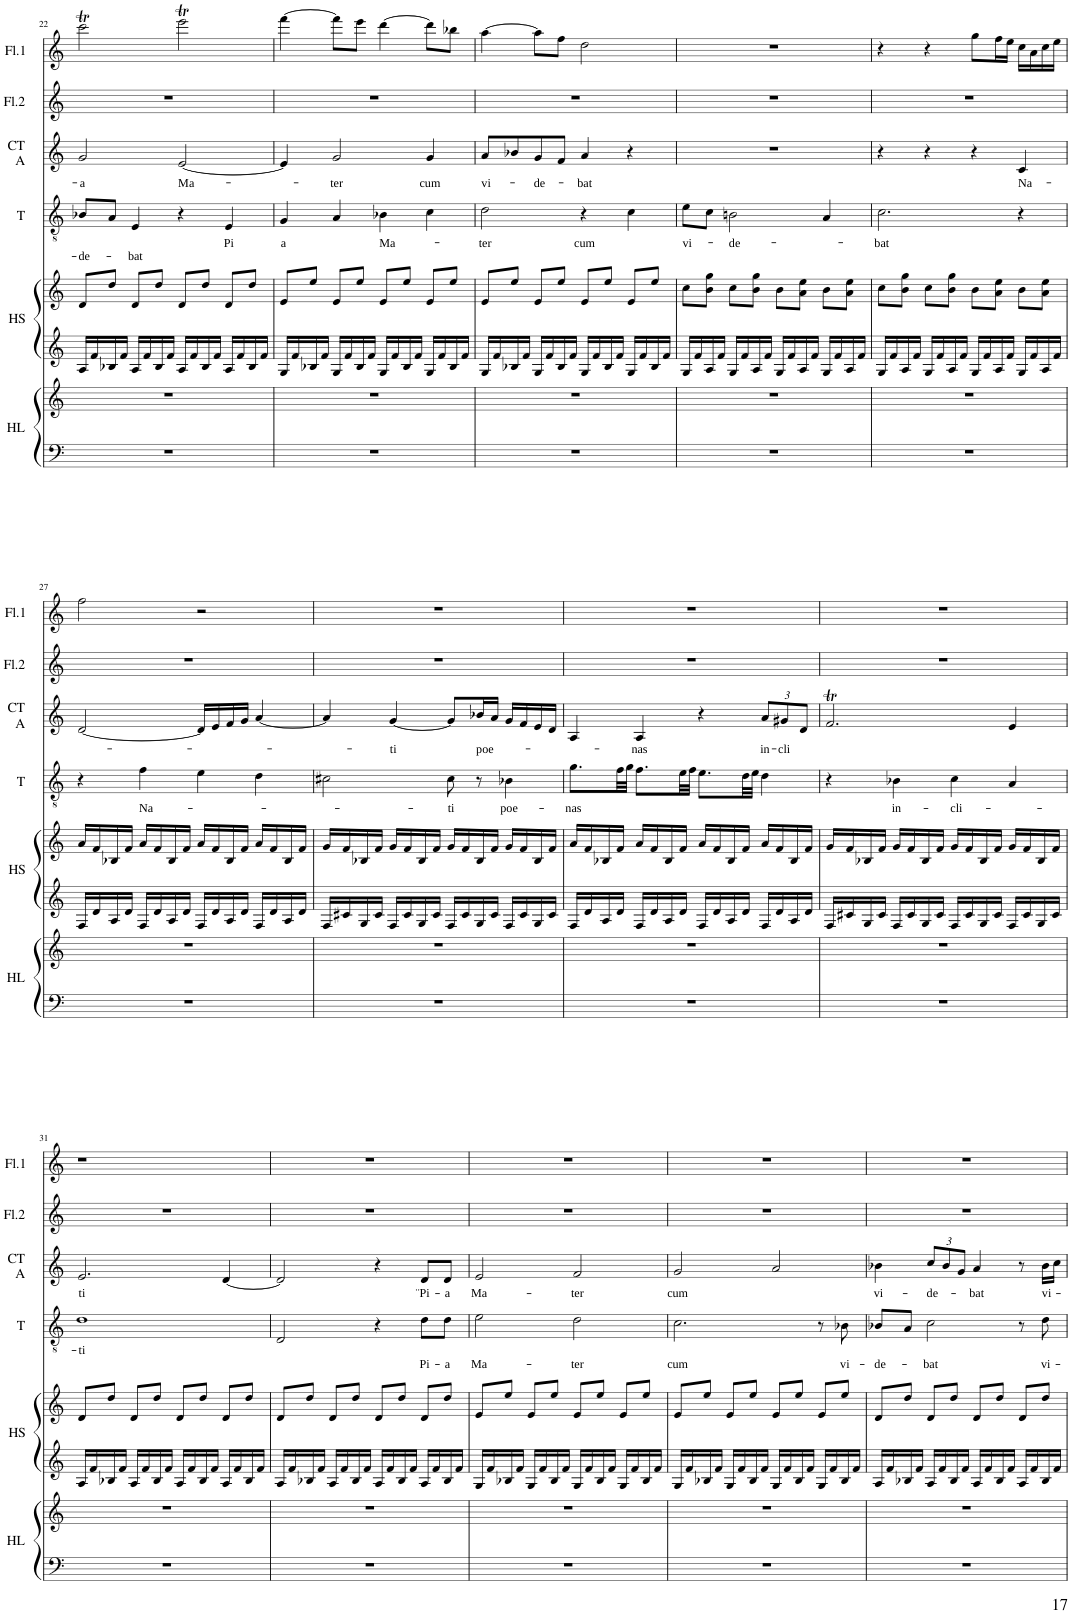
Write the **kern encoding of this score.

**kern	**kern	**kern	**kern	**kern	**text	**text	**kern	**text	**kern	**kern
*part6	*part6	*part5	*part5	*part4	*part4	*part4	*part3	*part3	*part2	*part1
*staff8	*staff7	*staff6	*staff5	*staff4	*staff4	*staff4	*staff3	*staff3	*staff2	*staff1
*I"Harpe à leviers	*	*I"Harpe  SOLO	*	*I"Ténor	*	*	*I"Contre- Ténor / Alto	*	*I"Flûte 2	*I"Flûte 1
*I'HL	*	*I'HS	*	*I'T	*	*	*I'CT A	*	*I'Fl.2	*I'Fl.1
!!LO:PB:g=z
*clefF4	*clefG2	*clefG2	*clefG2	*clefGv2	*	*	*clefG2	*	*clefG2	*clefG2
*k[]	*k[]	*k[]	*k[]	*k[]	*	*	*k[]	*	*k[]	*k[]
*M4/4	*M4/4	*M4/4	*M4/4	*M4/4	*	*	*M4/4	*	*M4/4	*M4/4
=22	=22	=22	=22	=22	=22	=22	=22	=22	=22	=22
!	!	!	!	!	!	!LO:LY:b	!	!LO:LY:b	!	!
1r	1r	16A/LL	8d/L	8B-X/L	.	de-	2g/	-a	1r	2cccT\
.	.	16f/	.	.	.	.	.	.	.	.
.	.	16B-X/	8dd/J	8A/J	.	.	.	.	.	.
.	.	16f/JJ	.	.	.	.	.	.	.	.
!	!	!	!	!	!	!LO:LY:b	!	!	!	!
.	.	16A/LL	8d/L	4E/	.	-bat	.	.	.	.
.	.	16f/	.	.	.	.	.	.	.	.
.	.	16B-/	8dd/J	.	.	.	.	.	.	.
.	.	16f/JJ	.	.	.	.	.	.	.	.
!	!	!	!	!	!	!	!	!LO:LY:b	!	!
.	.	16A/LL	8d/L	4r	.	.	[2e/	Ma-	.	2eeet\
.	.	16f/	.	.	.	.	.	.	.	.
.	.	16B-/	8dd/J	.	.	.	.	.	.	.
.	.	16f/JJ	.	.	.	.	.	.	.	.
!	!	!	!	!	!LO:LY:b	!	!	!	!	!
.	.	16A/LL	8d/L	4E/	Pi	.	.	.	.	.
.	.	16f/	.	.	.	.	.	.	.	.
.	.	16B-/	8dd/J	.	.	.	.	.	.	.
.	.	16f/JJ	.	.	.	.	.	.	.	.
=23	=23	=23	=23	=23	=23	=23	=23	=23	=23	=23
!	!	!	!	!	!LO:LY:b	!	!	!	!	!
1r	1r	16G/LL	8e/L	4G/	a	.	4e/]	.	1r	[4fff\
.	.	16f/	.	.	.	.	.	.	.	.
.	.	16B-X/	8ee/J	.	.	.	.	.	.	.
.	.	16f/JJ	.	.	.	.	.	.	.	.
!	!	!	!	!	!	!	!	!LO:LY:b	!	!
.	.	16G/LL	8e/L	4A/	.	.	2g/	ter	.	8fff\L]
.	.	16f/	.	.	.	.	.	.	.	.
.	.	16B-/	8ee/J	.	.	.	.	.	.	8eee\J
.	.	16f/JJ	.	.	.	.	.	.	.	.
!	!	!	!	!	!LO:LY:b	!	!	!	!	!
.	.	16G/LL	8e/L	4B-X\	Ma-	.	.	.	.	[4ddd\
.	.	16f/	.	.	.	.	.	.	.	.
.	.	16B-/	8ee/J	.	.	.	.	.	.	.
.	.	16f/JJ	.	.	.	.	.	.	.	.
!	!	!	!	!	!	!	!	!LO:LY:b	!	!
.	.	16G/LL	8e/L	4c\	.	.	4g/	cum	.	8ddd\L]
.	.	16f/	.	.	.	.	.	.	.	.
.	.	16B-/	8ee/J	.	.	.	.	.	.	8bb-X\J
.	.	16f/JJ	.	.	.	.	.	.	.	.
=24	=24	=24	=24	=24	=24	=24	=24	=24	=24	=24
!	!	!	!	!	!LO:LY:b	!	!	!LO:LY:b	!	!
1r	1r	16G/LL	8e/L	2d\	-ter	.	8a/L	vi-	1r	[4aa\
.	.	16f/	.	.	.	.	.	.	.	.
.	.	16B-X/	8ee/J	.	.	.	8b-X/	.	.	.
.	.	16f/JJ	.	.	.	.	.	.	.	.
!	!	!	!	!	!	!	!	!LO:LY:b	!	!
.	.	16G/LL	8e/L	.	.	.	8g/	-de-	.	8aa\L]
.	.	16f/	.	.	.	.	.	.	.	.
.	.	16B-/	8ee/J	.	.	.	8f/J	.	.	8ff\J
.	.	16f/JJ	.	.	.	.	.	.	.	.
!	!	!	!	!	!LO:LY:b	!	!	!LO:LY:b	!	!
.	.	16G/LL	8e/L	4r	cum	.	4a/	-bat	.	2dd\
.	.	16f/	.	.	.	.	.	.	.	.
.	.	16B-/	8ee/J	.	.	.	.	.	.	.
.	.	16f/JJ	.	.	.	.	.	.	.	.
.	.	16G/LL	8e/L	4c\	.	.	4r	.	.	.
.	.	16f/	.	.	.	.	.	.	.	.
.	.	16B-/	8ee/J	.	.	.	.	.	.	.
.	.	16f/JJ	.	.	.	.	.	.	.	.
=25	=25	=25	=25	=25	=25	=25	=25	=25	=25	=25
!	!	!	!	!	!LO:LY:b	!	!	!	!	!
1r	1r	16G/LL	8cc\L	8e\L	vi-	.	1r	.	1r	1r
.	.	16f/	.	.	.	.	.	.	.	.
.	.	16A/	8b\ 8gg\J	8c\J	.	.	.	.	.	.
.	.	16f/JJ	.	.	.	.	.	.	.	.
!	!	!	!	!	!LO:LY:b	!	!	!	!	!
.	.	16G/LL	8cc\L	2Bn\	-de-	.	.	.	.	.
.	.	16f/	.	.	.	.	.	.	.	.
.	.	16A/	8b\ 8gg\J	.	.	.	.	.	.	.
.	.	16f/JJ	.	.	.	.	.	.	.	.
.	.	16G/LL	8b\L	.	.	.	.	.	.	.
.	.	16f/	.	.	.	.	.	.	.	.
.	.	16A/	8a\ 8ee\J	.	.	.	.	.	.	.
.	.	16f/JJ	.	.	.	.	.	.	.	.
.	.	16G/LL	8b\L	4A/	.	.	.	.	.	.
.	.	16f/	.	.	.	.	.	.	.	.
.	.	16A/	8a\ 8ee\J	.	.	.	.	.	.	.
.	.	16f/JJ	.	.	.	.	.	.	.	.
=26	=26	=26	=26	=26	=26	=26	=26	=26	=26	=26
!	!	!	!	!	!LO:LY:b	!	!	!	!	!
1r	1r	16G/LL	8cc\L	2.c\	-bat	.	4r	.	1r	4r
.	.	16f/	.	.	.	.	.	.	.	.
.	.	16A/	8b\ 8gg\J	.	.	.	.	.	.	.
.	.	16f/JJ	.	.	.	.	.	.	.	.
.	.	16G/LL	8cc\L	.	.	.	4r	.	.	4r
.	.	16f/	.	.	.	.	.	.	.	.
.	.	16A/	8b\ 8gg\J	.	.	.	.	.	.	.
.	.	16f/JJ	.	.	.	.	.	.	.	.
.	.	16G/LL	8b\L	.	.	.	4r	.	.	8gg\L
.	.	16f/	.	.	.	.	.	.	.	.
.	.	16A/	8a\ 8ee\J	.	.	.	.	.	.	16ff\L
.	.	16f/JJ	.	.	.	.	.	.	.	16ee\JJ
!	!	!	!	!	!	!	!	!LO:LY:b	!	!
.	.	16G/LL	8b\L	4r	.	.	4c/	Na-	.	16cc\LL
.	.	16f/	.	.	.	.	.	.	.	16a\
.	.	16A/	8a\ 8ee\J	.	.	.	.	.	.	16cc\
.	.	16f/JJ	.	.	.	.	.	.	.	16ee\JJ
!!LO:LB:g=z
=27	=27	=27	=27	=27	=27	=27	=27	=27	=27	=27
1r	1r	16F/LL	16a/LL	4r	.	.	[2d/	.	1r	2ff\
.	.	16d/	16f/	.	.	.	.	.	.	.
.	.	16A/	16B-X/	.	.	.	.	.	.	.
.	.	16d/JJ	16f/JJ	.	.	.	.	.	.	.
!	!	!	!	!	!LO:LY:b	!	!	!	!	!
.	.	16F/LL	16a/LL	4f\	Na-	.	.	.	.	.
.	.	16d/	16f/	.	.	.	.	.	.	.
.	.	16A/	16B-/	.	.	.	.	.	.	.
.	.	16d/JJ	16f/JJ	.	.	.	.	.	.	.
.	.	16F/LL	16a/LL	4e\	.	.	16d/LL]	.	.	2r
.	.	16d/	16f/	.	.	.	16e/	.	.	.
.	.	16A/	16B-/	.	.	.	16f/	.	.	.
.	.	16d/JJ	16f/JJ	.	.	.	16g/JJ	.	.	.
.	.	16F/LL	16a/LL	4d\	.	.	[4a/	.	.	.
.	.	16d/	16f/	.	.	.	.	.	.	.
.	.	16A/	16B-/	.	.	.	.	.	.	.
.	.	16d/JJ	16f/JJ	.	.	.	.	.	.	.
=28	=28	=28	=28	=28	=28	=28	=28	=28	=28	=28
1r	1r	16F/LL	16g/LL	2c#X\	.	.	4a/]	.	1r	1r
.	.	16c#X/	16f/	.	.	.	.	.	.	.
.	.	16G/	16B-X/	.	.	.	.	.	.	.
.	.	16c#/JJ	16f/JJ	.	.	.	.	.	.	.
!	!	!	!	!	!	!	!	!LO:LY:b	!	!
.	.	16F/LL	16g/LL	.	.	.	[4g/	-ti	.	.
.	.	16c#/	16f/	.	.	.	.	.	.	.
.	.	16G/	16B-/	.	.	.	.	.	.	.
.	.	16c#/JJ	16f/JJ	.	.	.	.	.	.	.
!	!	!	!	!	!LO:LY:b	!	!	!	!	!
.	.	16F/LL	16g/LL	8c#\	-ti	.	8g/L]	.	.	.
.	.	16c#/	16f/	.	.	.	.	.	.	.
!	!	!	!	!	!	!	!	!LO:LY:b	!	!
.	.	16G/	16B-/	8r	.	.	16b-X/L	poe-	.	.
.	.	16c#/JJ	16f/JJ	.	.	.	16a/JJ	.	.	.
!	!	!	!	!	!LO:LY:b	!	!	!	!	!
.	.	16F/LL	16g/LL	4B-X\	poe-	.	16g/LL	.	.	.
.	.	16c#/	16f/	.	.	.	16f/	.	.	.
.	.	16G/	16B-/	.	.	.	16e/	.	.	.
.	.	16c#/JJ	16f/JJ	.	.	.	16d/JJ	.	.	.
=29	=29	=29	=29	=29	=29	=29	=29	=29	=29	=29
!	!	!	!	!	!LO:LY:b	!	!	!	!	!
1r	1r	16F/LL	16a/LL	8.g\L	nas	.	4A/	.	1r	1r
.	.	16d/	16f/	.	.	.	.	.	.	.
.	.	16A/	16B-X/	.	.	.	.	.	.	.
.	.	16d/JJ	16f/JJ	32f\LL	.	.	.	.	.	.
.	.	.	.	32g\JJJ	.	.	.	.	.	.
!	!	!	!	!	!	!	!	!LO:LY:b	!	!
.	.	16F/LL	16a/LL	8.f\L	.	.	4A/	-nas	.	.
.	.	16d/	16f/	.	.	.	.	.	.	.
.	.	16A/	16B-/	.	.	.	.	.	.	.
.	.	16d/JJ	16f/JJ	32e\LL	.	.	.	.	.	.
.	.	.	.	32f\JJJ	.	.	.	.	.	.
.	.	16F/LL	16a/LL	8.e\L	.	.	4r	.	.	.
.	.	16d/	16f/	.	.	.	.	.	.	.
.	.	16A/	16B-/	.	.	.	.	.	.	.
.	.	16d/JJ	16f/JJ	32d\LL	.	.	.	.	.	.
.	.	.	.	32e\JJJ	.	.	.	.	.	.
*	*	*	*	*	*	*	*Xbrackettup	*	*	*
!	!	!	!	!	!	!	!	!LO:LY:b	!	!
.	.	16F/LL	16a/LL	4d\	.	.	12a/L	in-	.	.
.	.	16d/	16f/	.	.	.	.	.	.	.
!	!	!	!	!	!	!	!	!LO:LY:b	!	!
.	.	.	.	.	.	.	12g#X/	-cli	.	.
.	.	16A/	16B-/	.	.	.	.	.	.	.
.	.	.	.	.	.	.	12d/J	.	.	.
.	.	16d/JJ	16f/JJ	.	.	.	.	.	.	.
=30	=30	=30	=30	=30	=30	=30	=30	=30	=30	=30
1r	1r	16F/LL	16g/LL	4r	.	.	2.fT/	.	1r	1r
.	.	16c#X/	16f/	.	.	.	.	.	.	.
.	.	16G/	16B-X/	.	.	.	.	.	.	.
.	.	16c#/JJ	16f/JJ	.	.	.	.	.	.	.
!	!	!	!	!	!LO:LY:b	!	!	!	!	!
.	.	16F/LL	16g/LL	4B-X\	in-	.	.	.	.	.
.	.	16c#/	16f/	.	.	.	.	.	.	.
.	.	16G/	16B-/	.	.	.	.	.	.	.
.	.	16c#/JJ	16f/JJ	.	.	.	.	.	.	.
!	!	!	!	!	!LO:LY:b	!	!	!	!	!
.	.	16F/LL	16g/LL	4c\	-cli-	.	.	.	.	.
.	.	16c#/	16f/	.	.	.	.	.	.	.
.	.	16G/	16B-/	.	.	.	.	.	.	.
.	.	16c#/JJ	16f/JJ	.	.	.	.	.	.	.
.	.	16F/LL	16g/LL	4A/	.	.	4e/	.	.	.
.	.	16c#/	16f/	.	.	.	.	.	.	.
.	.	16G/	16B-/	.	.	.	.	.	.	.
.	.	16c#/JJ	16f/JJ	.	.	.	.	.	.	.
!!LO:LB:g=z
=31	=31	=31	=31	=31	=31	=31	=31	=31	=31	=31
!	!	!	!	!	!LO:LY:b	!	!	!LO:LY:b	!	!
1r	1r	16A/LL	8d/L	1d	-ti	.	2.e/	ti	1r	1r
.	.	16f/	.	.	.	.	.	.	.	.
.	.	16B-X/	8dd/J	.	.	.	.	.	.	.
.	.	16f/JJ	.	.	.	.	.	.	.	.
.	.	16A/LL	8d/L	.	.	.	.	.	.	.
.	.	16f/	.	.	.	.	.	.	.	.
.	.	16B-/	8dd/J	.	.	.	.	.	.	.
.	.	16f/JJ	.	.	.	.	.	.	.	.
.	.	16A/LL	8d/L	.	.	.	.	.	.	.
.	.	16f/	.	.	.	.	.	.	.	.
.	.	16B-/	8dd/J	.	.	.	.	.	.	.
.	.	16f/JJ	.	.	.	.	.	.	.	.
.	.	16A/LL	8d/L	.	.	.	[4d/	.	.	.
.	.	16f/	.	.	.	.	.	.	.	.
.	.	16B-/	8dd/J	.	.	.	.	.	.	.
.	.	16f/JJ	.	.	.	.	.	.	.	.
=32	=32	=32	=32	=32	=32	=32	=32	=32	=32	=32
1r	1r	16A/LL	8d/L	2D/	.	.	2d/]	.	1r	1r
.	.	16f/	.	.	.	.	.	.	.	.
.	.	16B-X/	8dd/J	.	.	.	.	.	.	.
.	.	16f/JJ	.	.	.	.	.	.	.	.
.	.	16A/LL	8d/L	.	.	.	.	.	.	.
.	.	16f/	.	.	.	.	.	.	.	.
.	.	16B-/	8dd/J	.	.	.	.	.	.	.
.	.	16f/JJ	.	.	.	.	.	.	.	.
.	.	16A/LL	8d/L	4r	.	.	4r	.	.	.
.	.	16f/	.	.	.	.	.	.	.	.
.	.	16B-/	8dd/J	.	.	.	.	.	.	.
.	.	16f/JJ	.	.	.	.	.	.	.	.
!	!	!	!	!	!	!LO:LY:b	!	!LO:LY:b	!	!
.	.	16A/LL	8d/L	8d\L	.	Pi-	8d/L	¨Pi-	.	.
.	.	16f/	.	.	.	.	.	.	.	.
!	!	!	!	!	!	!LO:LY:b	!	!LO:LY:b	!	!
.	.	16B-/	8dd/J	8d\J	.	-a	8d/J	-a	.	.
.	.	16f/JJ	.	.	.	.	.	.	.	.
=33	=33	=33	=33	=33	=33	=33	=33	=33	=33	=33
!	!	!	!	!	!	!LO:LY:b	!	!LO:LY:b	!	!
1r	1r	16G/LL	8e/L	2e\	.	Ma-	2e/	Ma-	1r	1r
.	.	16f/	.	.	.	.	.	.	.	.
.	.	16B-X/	8ee/J	.	.	.	.	.	.	.
.	.	16f/JJ	.	.	.	.	.	.	.	.
.	.	16G/LL	8e/L	.	.	.	.	.	.	.
.	.	16f/	.	.	.	.	.	.	.	.
.	.	16B-/	8ee/J	.	.	.	.	.	.	.
.	.	16f/JJ	.	.	.	.	.	.	.	.
!	!	!	!	!	!	!LO:LY:b	!	!LO:LY:b	!	!
.	.	16G/LL	8e/L	2d\	.	-ter	2f/	ter	.	.
.	.	16f/	.	.	.	.	.	.	.	.
.	.	16B-/	8ee/J	.	.	.	.	.	.	.
.	.	16f/JJ	.	.	.	.	.	.	.	.
.	.	16G/LL	8e/L	.	.	.	.	.	.	.
.	.	16f/	.	.	.	.	.	.	.	.
.	.	16B-/	8ee/J	.	.	.	.	.	.	.
.	.	16f/JJ	.	.	.	.	.	.	.	.
=34	=34	=34	=34	=34	=34	=34	=34	=34	=34	=34
!	!	!	!	!	!	!LO:LY:b	!	!LO:LY:b	!	!
1r	1r	16G/LL	8e/L	2.c\	.	cum	2g/	cum	1r	1r
.	.	16f/	.	.	.	.	.	.	.	.
.	.	16B-X/	8ee/J	.	.	.	.	.	.	.
.	.	16f/JJ	.	.	.	.	.	.	.	.
.	.	16G/LL	8e/L	.	.	.	.	.	.	.
.	.	16f/	.	.	.	.	.	.	.	.
.	.	16B-/	8ee/J	.	.	.	.	.	.	.
.	.	16f/JJ	.	.	.	.	.	.	.	.
.	.	16G/LL	8e/L	.	.	.	2a/	.	.	.
.	.	16f/	.	.	.	.	.	.	.	.
.	.	16B-/	8ee/J	.	.	.	.	.	.	.
.	.	16f/JJ	.	.	.	.	.	.	.	.
.	.	16G/LL	8e/L	8r	.	.	.	.	.	.
.	.	16f/	.	.	.	.	.	.	.	.
!	!	!	!	!	!	!LO:LY:b	!	!	!	!
.	.	16B-/	8ee/J	8B-X\	.	vi-	.	.	.	.
.	.	16f/JJ	.	.	.	.	.	.	.	.
=35	=35	=35	=35	=35	=35	=35	=35	=35	=35	=35
!	!	!	!	!	!	!LO:LY:b	!	!LO:LY:b	!	!
1r	1r	16A/LL	8d/L	8B-X/L	.	-de-	4b-X\	vi-	1r	1r
.	.	16f/	.	.	.	.	.	.	.	.
.	.	16B-X/	8dd/J	8A/J	.	.	.	.	.	.
.	.	16f/JJ	.	.	.	.	.	.	.	.
!	!	!	!	!	!	!LO:LY:b	!	!LO:LY:b	!	!
.	.	16A/LL	8d/L	2c\	.	-bat	12cc/L	-de-	.	.
.	.	16f/	.	.	.	.	.	.	.	.
.	.	.	.	.	.	.	12b-/	.	.	.
.	.	16B-/	8dd/J	.	.	.	.	.	.	.
.	.	.	.	.	.	.	12g/J	.	.	.
.	.	16f/JJ	.	.	.	.	.	.	.	.
!	!	!	!	!	!	!	!	!LO:LY:b	!	!
.	.	16A/LL	8d/L	.	.	.	4a/	-bat	.	.
.	.	16f/	.	.	.	.	.	.	.	.
.	.	16B-/	8dd/J	.	.	.	.	.	.	.
.	.	16f/JJ	.	.	.	.	.	.	.	.
.	.	16A/LL	8d/L	8r	.	.	8r	.	.	.
.	.	16f/	.	.	.	.	.	.	.	.
!	!	!	!	!	!	!LO:LY:b	!	!LO:LY:b	!	!
.	.	16B-/	8dd/J	8d\	.	vi-	16b-\LL	vi-	.	.
.	.	16f/JJ	.	.	.	.	16cc\JJ	.	.	.
=	=	=	=	=	=	=	=	=	=	=
*-	*-	*-	*-	*-	*-	*-	*-	*-	*-	*-
